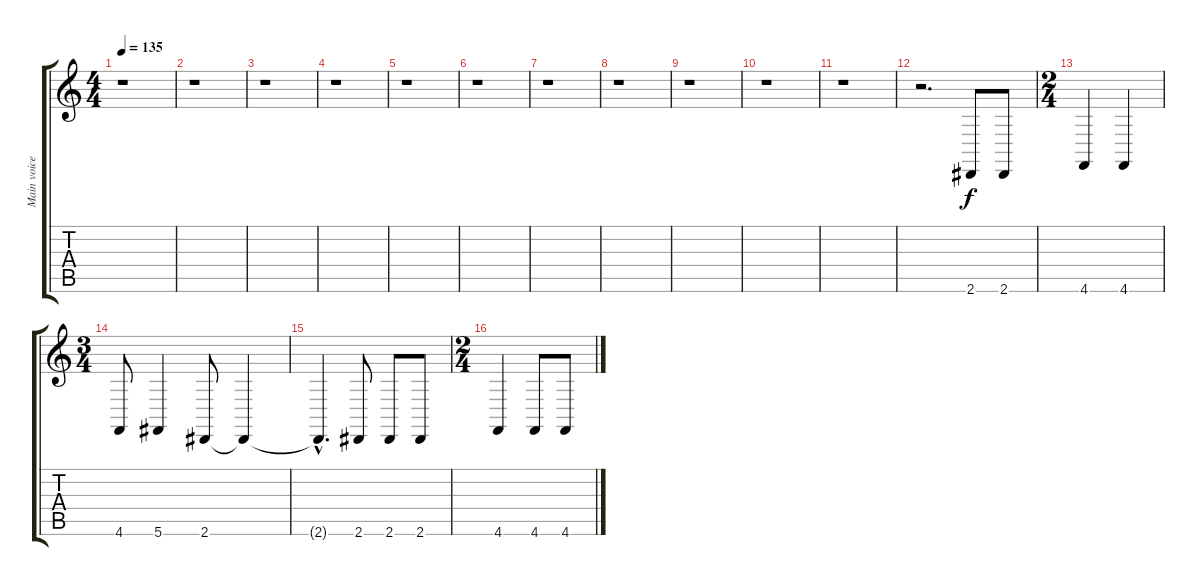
\track ("Main voice" "Main voice") {instrument stringensemble1}
\staff {score tabs}
\tuning (Db4 Ab3 E3 B2 Gb2 Db2) {hide}
\ts (4 4)
\tempo 135
\clef g2
\ks c
r.1{dy f} |
r.1 |
r.1 |
r.1 |
r.1 |
r.1 |
r.1 |
r.1 |
r.1 |
r.1 |
r.1 |
r.2{d} 2.6.8 2.6.8 |
\ts (2 4)
4.6.4 4.6.4 |
\ts (3 4)
4.6.8 5.6.4 2.6.8 2.6{t}.4 |
2.6{hac t}.4{d} 2.6.8 2.6.8 2.6.8 |
\ts (2 4)
4.6.4 4.6.8 4.6.8
